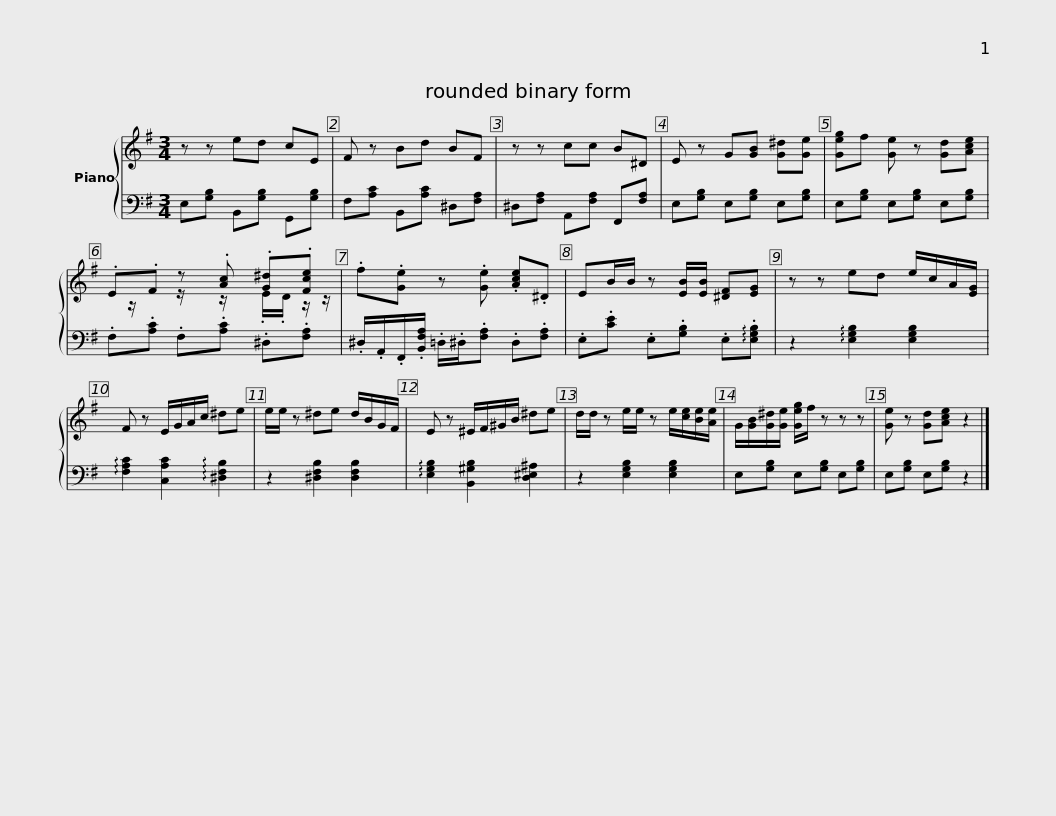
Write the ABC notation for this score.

X:1
%%score { ( 1 3 ) | 2 }
L:1/8
M:3/4
I:linebreak $
K:G
V:1 treble
V:3 treble
V:2 bass
V:1
 z z ed cE | F z Bd BF | z z cc B^D | E z G[GB] [G^d][Ge] | [Geg]f [Ge] z [Gd][Ace] | %5
 .E.F z .[Ac] .[G^d].[Fce] |$ .f.[Ge] z .[Ge] .[Ace].^D | EB/B/ z [EB]/[EB]/ [^DF][EG] | z z ed e/c/A/[EG]/ | F z E/G/A/c/ ^de | %10
 e/e/ z ^de d/B/G/F/ |$ E z ^E/F/^G/B/ ^de | d/d/ z e/e/ z e/[ce]/[Be]/[Ae]/ | G/[GB]/[G^d]/[Ge]/ [Geg]/f/ z z z | [Ge] z [Gd][Ace] z2 |] %15
V:2
 E,[G,B,] B,,[G,B,] G,,[G,B,] | F,[A,C] B,,[A,C] ^D,[F,A,] | ^D,[F,A,] A,,[F,A,] F,,[F,A,] | E,[G,B,] E,[G,B,] E,[G,B,] | E,[G,B,] E,[G,B,] E,[G,B,] | %5
 .F,.[A,C] .F,.[A,C] .^D,.[F,A,] |$ .^D,/.A,,/.F,,/.[B,,F,A,]/ .=D,/.^D,/.[F,A,] .D,.[F,A,] | .E,.[CE] .E,.[G,B,] .E,!arpeggio!.[E,G,B,] | z2 !arpeggio![E,G,B,]2 [E,G,B,]2 | !arpeggio![F,A,C]2 [C,A,C]2 !arpeggio![^D,F,B,]2 | %10
 z2 [^D,F,B,]2 [D,F,B,]2 |$ !arpeggio![E,G,B,]2 [B,,^G,B,]2 [D,^E,^A,]2 | z2 [E,G,B,]2 [E,G,B,]2 | E,[G,B,] E,[G,B,] E,[G,B,] | E,[G,B,] E,[G,B,] z2 |] %15
V:3
 x6 | x6 | x6 | x6 | x6 | %5
 x/ z/ x z/ x/ z/ x/ .E/.D/ z/ z/ |$ x6 | x6 | x6 | x6 | %10
 x6 |$ x6 | x6 | x6 | x6 |] %15
